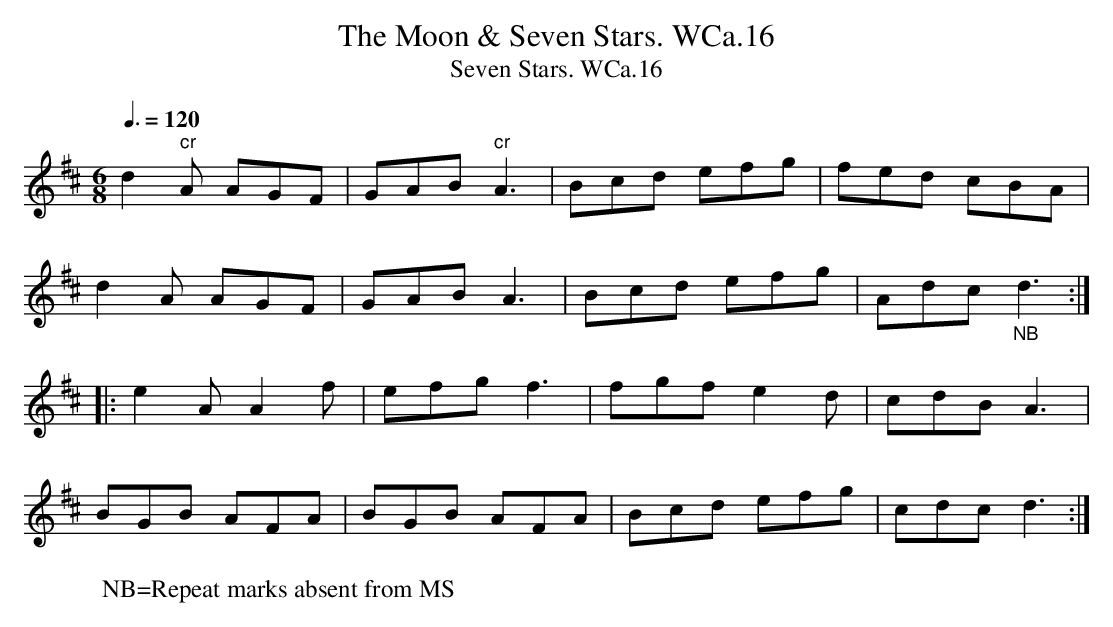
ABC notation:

X:1
T:Moon & Seven Stars. WCa.16, The
T:Seven Stars. WCa.16
M:6/8
L:1/8
Q:3/8=120
K:D
d2"^cr"A AGF|GAB"^cr"A3|Bcd efg|fed cBA|
d2A AGF|GABA3|Bcd efg|Adc"_NB"d3:|
|:e2AA2f|efgf3|fgfe2d|cdBA3|
BGB AFA|BGB AFA|Bcd efg|cdcd3:|
W:NB=Repeat marks absent from MS
